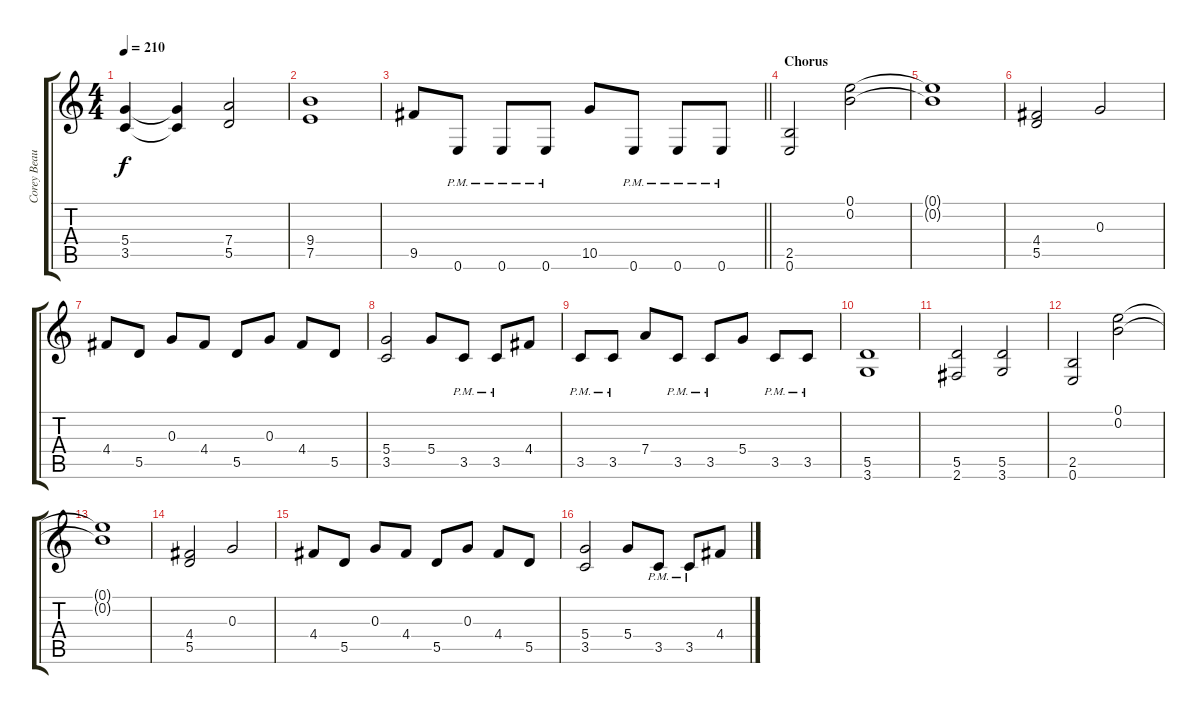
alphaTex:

\track ("Corey Beaulieu" "Corey Beau") {instrument distortionguitar}
\staff {score tabs}
\tuning (E4 B3 G3 D3 A2 E2) {hide}
\ts (4 4)
\tempo 210
\clef g2
\ks c
(5.4{t} 3.5{t}).4{dy f} (5.4{t} 3.5{t}).4 (7.4 5.5).2 |
(9.4 7.5).1 |
\barLineRight lightlight
9.5.8 0.6{pm}.8 0.6{pm}.8 0.6{pm}.8 10.5.8 0.6{pm}.8 0.6{pm}.8 0.6{pm}.8 |
\section ("" "Chorus")
(2.5 0.6).2 (0.1 0.2).2 |
(0.1{t} 0.2{t}).1 |
(4.4 5.5).2 0.3.2 |
4.4.8 5.5.8 0.3.8 4.4.8 5.5.8 0.3.8 4.4.8 5.5.8 |
(5.4 3.5).2 5.4.8 3.5{pm}.8 3.5{pm}.8 4.4.8 |
3.5{pm}.8 3.5{pm}.8 7.4.8 3.5{pm}.8 3.5{pm}.8 5.4.8 3.5{pm}.8 3.5{pm}.8 |
(5.5 3.6).1 |
(5.5 2.6).2 (5.5 3.6).2 |
(2.5 0.6).2 (0.1 0.2).2 |
(0.1{t} 0.2{t}).1 |
(4.4 5.5).2 0.3.2 |
4.4.8 5.5.8 0.3.8 4.4.8 5.5.8 0.3.8 4.4.8 5.5.8 |
(5.4 3.5).2 5.4.8 3.5{pm}.8 3.5{pm}.8 4.4.8
